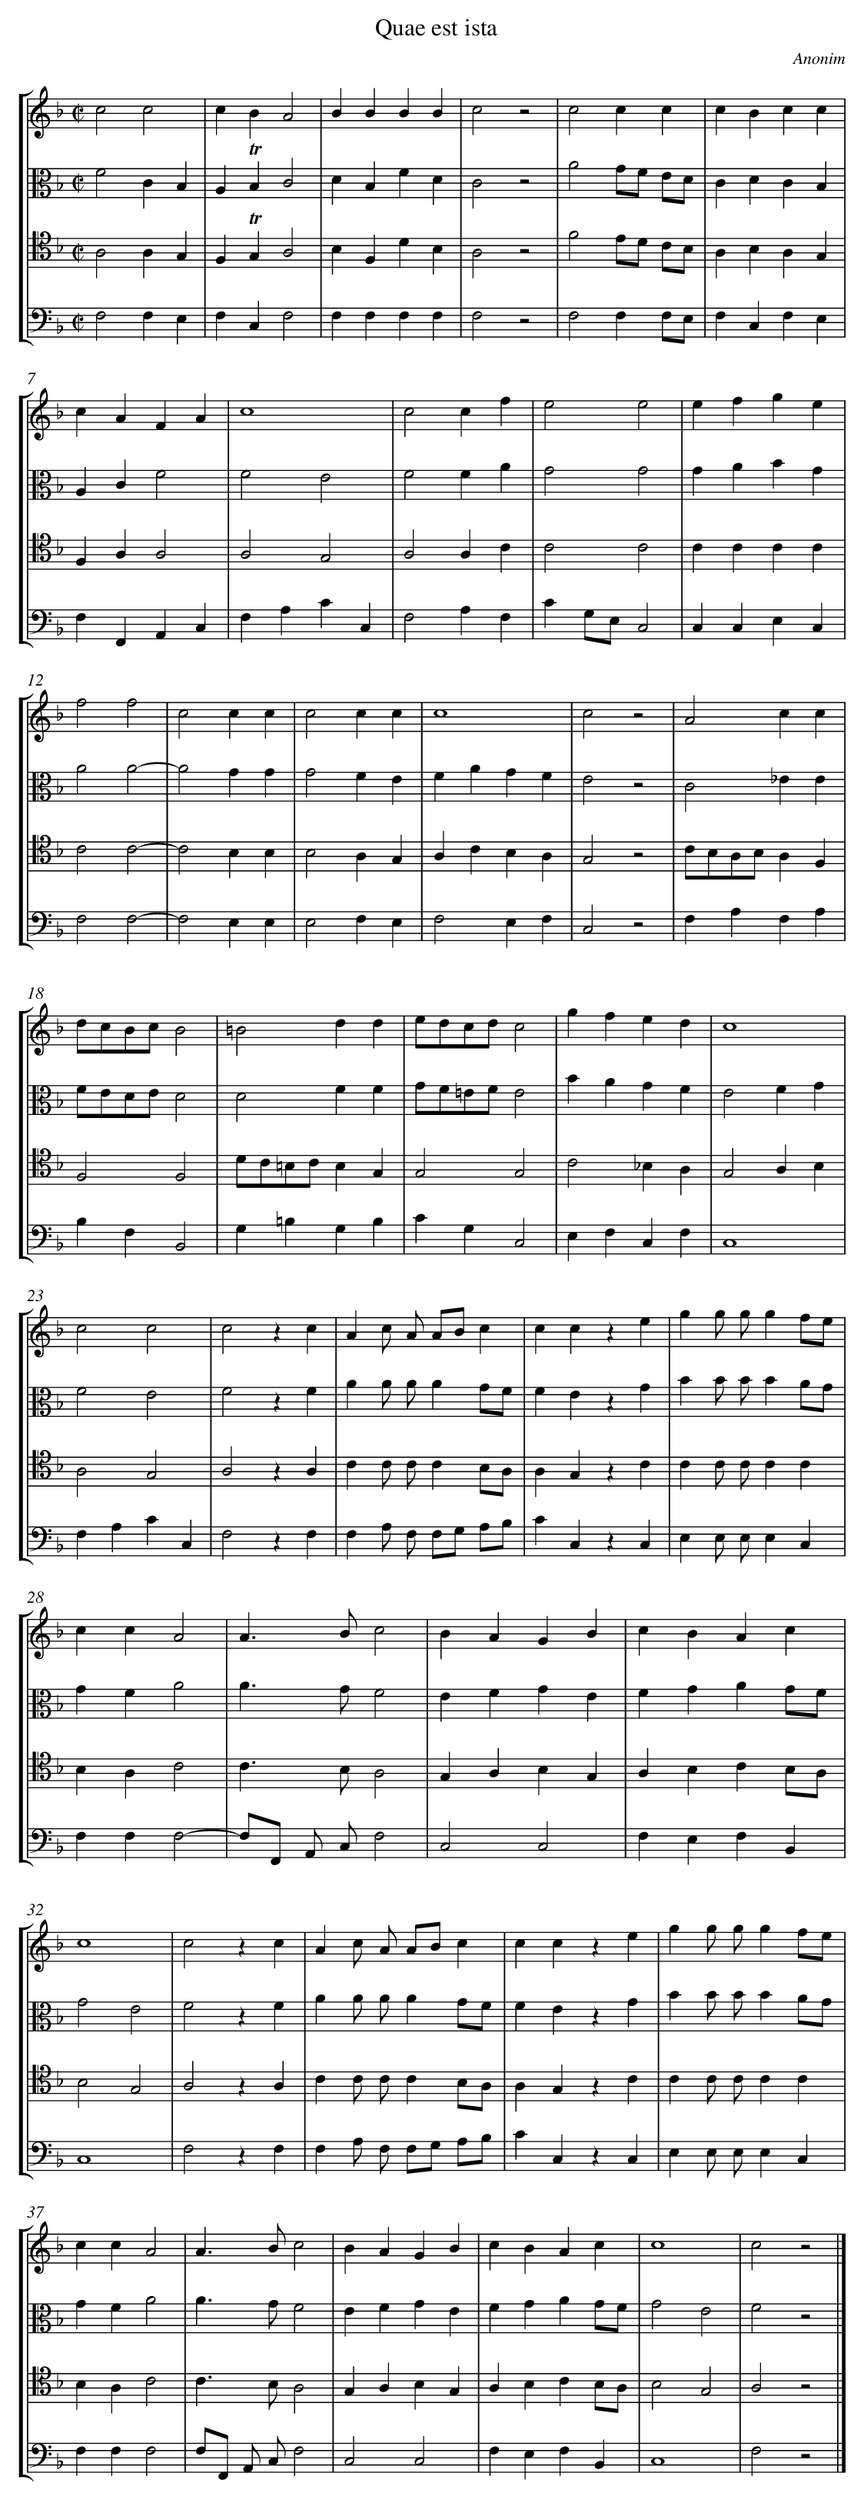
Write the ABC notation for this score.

X:1
T: Quae est ista
C: Anonim
L: 1/4
M: C|
%%staves [1 2 3 4]
V: 1
V: 2 clef=alto
V: 3 clef=tenor
V: 4 clef=bass
K: F
[V:1] c2c2 |
[V:2] F2CB, |
[V:3] A,2A,G, |
[V:4] F,2F,E, |
[V:1] cBA2 |
[V:2] A,!trill!B,C2 |
[V:3] F,!trill!G,A,2 |
[V:4] F,C,F,2 |
[V:1] BBBB |
[V:2] DB,FD |
[V:3] B,F,DB, |
[V:4] F,F,F,F, |
[V:1] c2z2 |
[V:2] C2z2 |
[V:3] A,2z2 |
[V:4] F,2z2 |
[V:1] c2cc |
[V:2] A2G/F/ E/D/ |
[V:3] F2E/D/ C/B,/ |
[V:4] F,2F,F,/E,/ |
[V:1] cBcc |
[V:2] CDCB, |
[V:3] A,B,A,G, |
[V:4] F,C,F,E, |
[V:1] cAFA |
[V:2] A,CF2 |
[V:3] F,A,A,2 |
[V:4] F,F,,A,,C, |
[V:1] c4 |
[V:2] F2E2 |
[V:3] A,2G,2 |
[V:4] F,A,CC, |
[V:1] c2cf |
[V:2] F2FA |
[V:3] A,2A,C |
[V:4] F,2A,F, |
[V:1] e2e2 |
[V:2] G2G2 |
[V:3] C2C2 |
[V:4] CG,/E,/C,2 |
[V:1] efge |
[V:2] GABG |
[V:3] CCCC |
[V:4] C,C,E,C, |
[V:1] f2f2 |
[V:2] A2A2- |
[V:3] C2C2- |
[V:4] F,2F,2- |
[V:1] c2cc |
[V:2] A2GG |
[V:3] C2B,B, |
[V:4] F,2E,E, |
[V:1] c2cc |
[V:2] G2FE |
[V:3] B,2A,G, |
[V:4] E,2F,E, |
[V:1] c4 |
[V:2] FAGF |
[V:3] A,CB,A, |
[V:4] F,2E,F, |
[V:1] c2z2 |
[V:2] E2z2 |
[V:3] G,2z2 |
[V:4] C,2z2 |
[V:1] A2cc |
[V:2] C2_EE |
[V:3] C/B,/A,/B,/A,F, |
[V:4] F,A,F,A, |
[V:1] d/c/B/c/B2 |
[V:2] F/E/D/E/D2 |
[V:3] F,2F,2 |
[V:4] B,F,B,,2 |
[V:1] =B2dd |
[V:2] D2FF |
[V:3] D/C/=B,/C/B,G, |
[V:4] G,=B,G,B, |
[V:1] e/d/c/d/c2 |
[V:2] G/F/=E/F/E2 |
[V:3] G,2G,2 |
[V:4] CG,C,2 |
[V:1] gfed |
[V:2] BAGF |
[V:3] C2_B,A, |
[V:4] E,F,C,F, |
[V:1] c4 |
[V:2] E2FG |
[V:3] G,2A,B, |
[V:4] C,4 |
[V:1] c2c2 |
[V:2] F2E2 |
[V:3] A,2G,2 |
[V:4] F,A,CC, |
[V:1] c2zc |
[V:2] F2zF |
[V:3] A,2zA, |
[V:4] F,2zF, |
[V:1] Ac/ A/ A/B/c |
[V:2] AA/ A/AG/F/ |
[V:3] CC/ C/CB,/A,/ |
[V:4] F,A,/ F,/ F,/G,/ A,/B,/ |
[V:1] ccze |
[V:2] FEzG |
[V:3] A,G,zC |
[V:4] CC,zC, |
[V:1] gg/ g/gf/e/ |
[V:2] BB/ B/BA/G/ |
[V:3] CC/ C/CC |
[V:4] E,E,/ E,/E,C, |
[V:1] ccA2 |
[V:2] GFA2 |
[V:3] B,A,C2 |
[V:4] F,F,F,2- |
[V:1] A>Bc2 |
[V:2] A>GF2 |
[V:3] C>B,A,2 |
[V:4] F,/F,,/ A,,/ C,/F,2 |
[V:1] BAGB |
[V:2] EFGE |
[V:3] G,A,B,G, |
[V:4] C,2C,2 |
[V:1] cBAc |
[V:2] FGAG/F/ |
[V:3] A,B,CB,/A,/ |
[V:4] F,E,F,B,, |
[V:1] c4 |
[V:2] G2E2 |
[V:3] B,2G,2 |
[V:4] C,4 |
[V:1] c2zc |
[V:2] F2zF |
[V:3] A,2zA, |
[V:4] F,2zF, |
[V:1] Ac/ A/ A/B/c |
[V:2] AA/ A/AG/F/ |
[V:3] CC/ C/CB,/A,/ |
[V:4] F,A,/ F,/ F,/G,/ A,/B,/ |
[V:1] ccze |
[V:2] FEzG |
[V:3] A,G,zC |
[V:4] CC,zC, |
[V:1] gg/ g/gf/e/ |
[V:2] BB/ B/BA/G/ |
[V:3] CC/ C/CC |
[V:4] E,E,/ E,/E,C, |
[V:1] ccA2 |
[V:2] GFA2 |
[V:3] B,A,C2 |
[V:4] F,F,F,2 |
[V:1] A>Bc2 |
[V:2] A>GF2 |
[V:3] C>B,A,2 |
[V:4] F,/F,,/ A,,/ C,/F,2 |
[V:1] BAGB |
[V:2] EFGE |
[V:3] G,A,B,G, |
[V:4] C,2C,2 |
[V:1] cBAc |
[V:2] FGAG/F/ |
[V:3] A,B,CB,/A,/ |
[V:4] F,E,F,B,, |
[V:1] c4 |
[V:2] G2E2 |
[V:3] B,2G,2 |
[V:4] C,4 |
[V:1] c2z2 |]
[V:2] F2z2 |]
[V:3] A,2z2 |]
[V:4] F,2z2 |]
